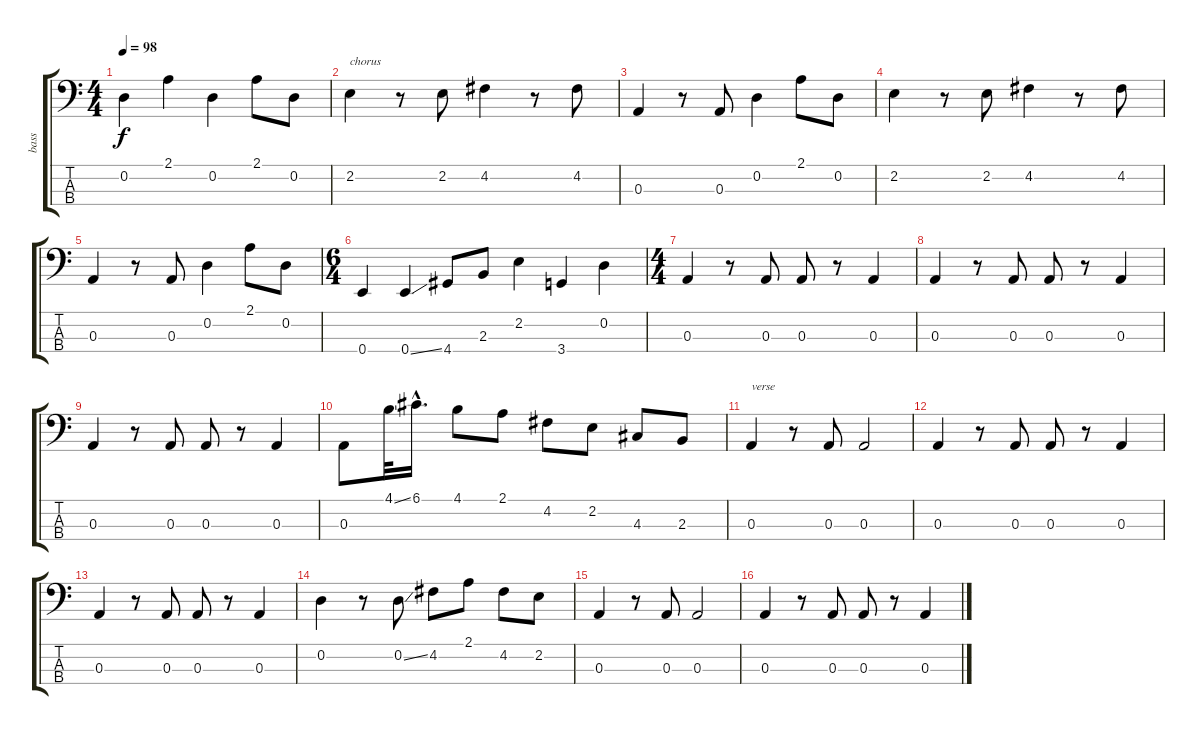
\track ("bass" "bass") {instrument electricbassfinger}
\staff {score tabs}
\tuning (G2 D2 A1 E1) {hide}
\ts (4 4)
\tempo 98
\clef f4
\ks c
0.2.4{dy f} 2.1.4 0.2.4 2.1.8 0.2.8 |
2.2.4{txt "chorus"} r.8 2.2.8 4.2.4 r.8 4.2.8 |
0.3.4 r.8 0.3.8 0.2.4 2.1.8 0.2.8 |
2.2.4 r.8 2.2.8 4.2.4 r.8 4.2.8 |
0.3.4 r.8 0.3.8 0.2.4 2.1.8 0.2.8 |
\ts (6 4)
0.4.4 0.4{ss}.4 4.4.8 2.3.8 2.2.4 3.4.4 0.2.4 |
\ts (4 4)
0.3.4 r.8 0.3.8 0.3.8 r.8 0.3.4 |
0.3.4 r.8 0.3.8 0.3.8 r.8 0.3.4 |
0.3.4 r.8 0.3.8 0.3.8 r.8 0.3.4 |
0.3.8 4.1{ss}.32 6.1{hac}.16{d} 4.1.8 2.1.8 4.2.8 2.2.8 4.3.8 2.3.8 |
0.3.4{txt "verse"} r.8 0.3.8 0.3.2 |
0.3.4 r.8 0.3.8 0.3.8 r.8 0.3.4 |
0.3.4 r.8 0.3.8 0.3.8 r.8 0.3.4 |
0.2.4 r.8 0.2{ss}.8 4.2.8 2.1.8 4.2.8 2.2.8 |
0.3.4 r.8 0.3.8 0.3.2 |
0.3.4 r.8 0.3.8 0.3.8 r.8 0.3.4
